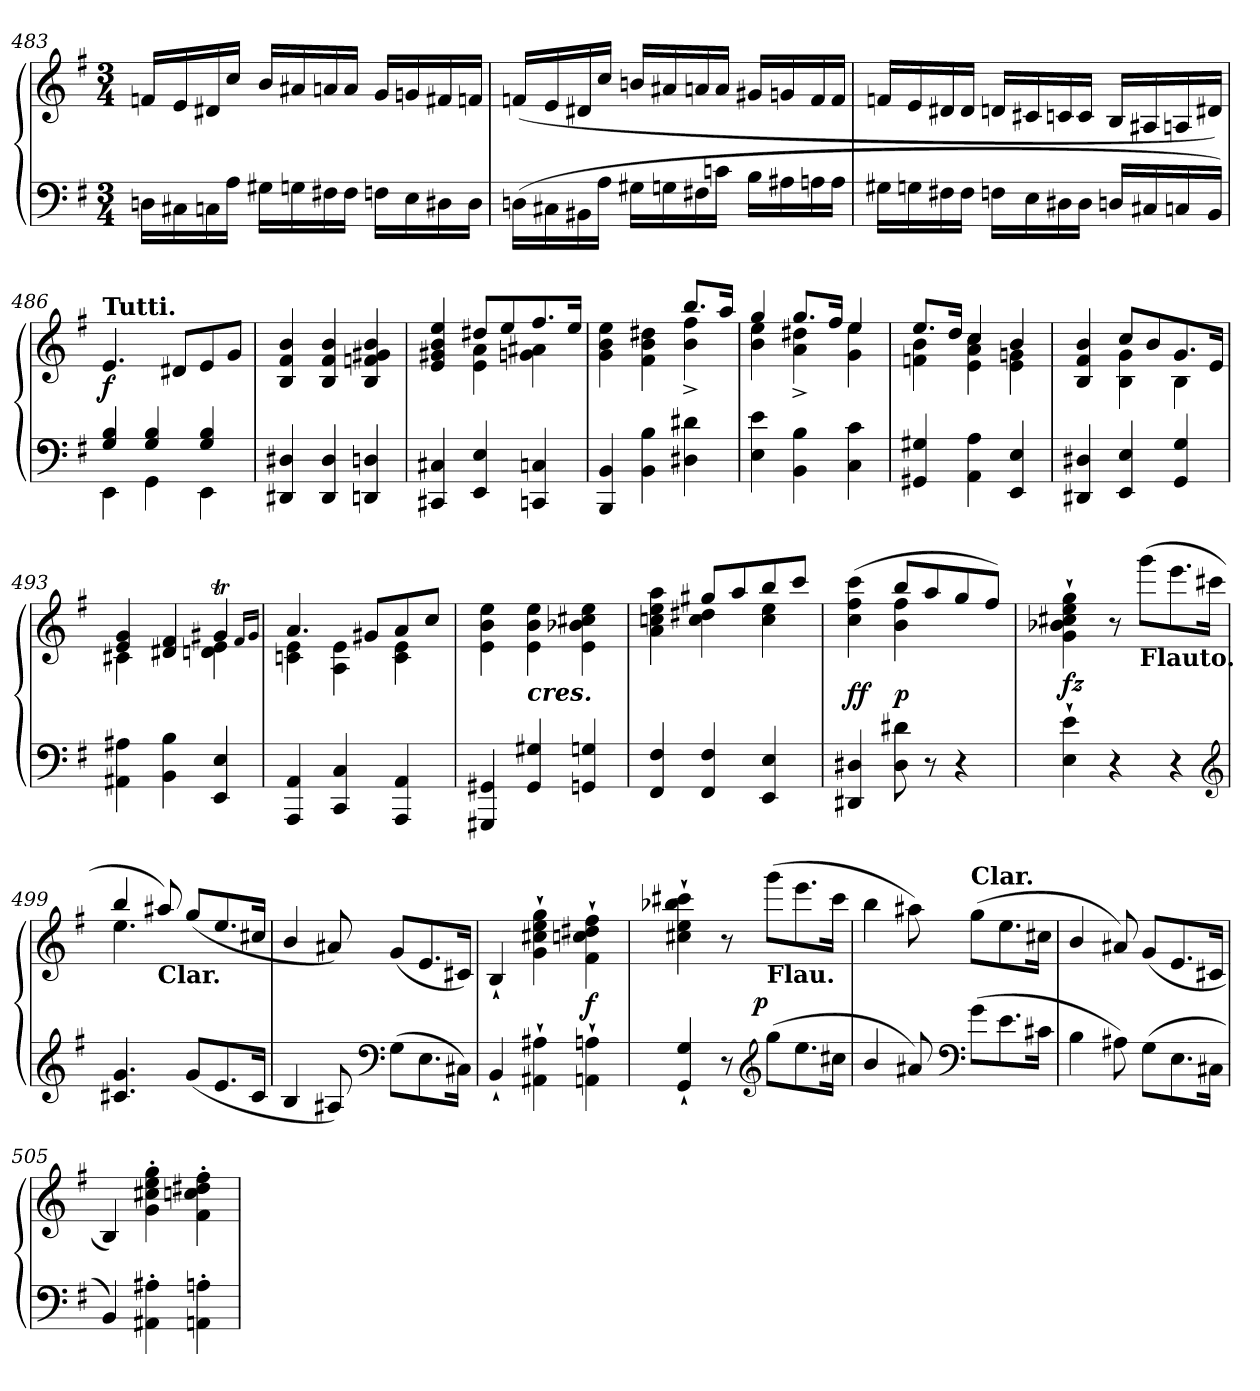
**kern	**kern	**dynam
*part1	*part1	*part1
*staff2	*staff1	*staff1/2
*clefF4	*clefG2	*
*k[f#]	*k[f#]	*
*M3/4	*M3/4	*
=483	=483	=483
16DnLL	16fnLL	.
16C#X	16e	.
16Cn	16d#X	.
16AJJ	16ccJJ	.
16G#XLL	16bLL	.
16Gn	16a#X	.
16F#X	16an	.
16F#JJ	16aJJ	.
16FnLL	16gLL	.
16E	16gn	.
16D#X	16f#X	.
16D#JJ	16fnJJ	.
=484	=484	=484
(>16DnLL	(<16fnLL	.
16C#X	16e	.
16BB#X	16d#X	.
16AJJ	16ccJJ	.
16G#XLL	16bnLL	.
16Gn	16a#X	.
16F#X	16an	.
16cnJJ	16aJJ	.
16BLL	16g#XLL	.
16A#X	16gn	.
16An	16f	.
16AJJ	16fJJ	.
=485	=485	=485
16G#XLL	16fnLL	.
16Gn	16e	.
16F#X	16d#X	.
16F#JJ	16d#JJ	.
16FnLL	16dnLL	.
16E	16c#X	.
16D#X	16cn	.
16D#JJ	16cJJ	.
16DnLL	16BLL	.
16C#X	16A#X	.
16Cn	16An	.
16BBJJ)	16d#XJJ)	.
=486	=486	=486
*^	*	*
!	!	!LO:TX:a:B:t=Tutti.	!
4G! 4B!	4EE!	4.e!	f
4G! 4B!	4GG!	.	.
.	.	8d#X!L	.
4G! 4B!	4EE!	8e!	.
.	.	8g!J	.
*v	*v	*	*
=487	=487	=487
4DD#X!/ 4D#X!/	4B! 4f#! 4b!	.
4DD#!/ 4D#!/	4B! 4f#! 4b!	.
4DDn!/ 4Dn!/	4B! 4fn! 4g#X! 4b!	.
=488	=488	=488
*	*^	*
4CC#X!/ 4C#X!/	4e!/ 4g#X!/ 4b!/ 4ee!/	4ryy	.
4EE!/ 4E!/	8dd#X!L	4e! 4a!	.
.	8ee!	.	.
4CCn!/ 4Cn!/	8.ff#!	4gn! 4a#X!	.
.	16ee!Jk	.	.
=489	=489	=489	=489
4BBB!/ 4BB!/	2ryy	4g! 4b! 4ee!	.
4BB!\ 4B!\	.	4f#!\ 4b!\ 4dd#X!\	.
4D#X!\ 4d#X!\	8.bb!L	4b!^< 4ff#!^<	.
.	16aa!Jk	.	.
=490	=490	=490	=490
4E!\ 4e!\	4gg!	4b! 4ee!	.
4BB!\ 4B!\	8.gg!L	4a!^< 4dd#X!^<	.
.	16ff#!Jk	.	.
4C!\ 4c!\	4ee!	4g! 4ee!	.
=491	=491	=491	=491
4GG#X!/ 4G#X!/	8.ee!L	4fn! 4b!	.
.	16dd!Jk	.	.
4AA!\ 4A!\	4cc!	4e! 4a! 4cc!	.
4EE!/ 4E!/	4b!	4e! 4gn!	.
=492	=492	=492	=492
4DD#X!/ 4D#X!/	4B!/ 4f#!/ 4b!/	4ryy	.
4EE!/ 4E!/	8cc!L	4B! 4g!	.
.	8b!	.	.
4GG!/ 4G!/	8.g!	4B!	.
.	16e!Jk	.	.
=493	=493	=493	=493
4AA#X!\ 4A#X!\	4e! 4g!	4c#X!	.
4BB!\ 4B!\	4d#X! 4f#!	4ryy	.
4EE! 4E!	4g#Xt!	4dn! 4e!	.
.	16qqf#!LL	.	.
.	16qqg#!JJ	.	.
=494	=494	=494	=494
4AAA! 4AA!	4.a!	4cn! 4e!	.
4CC! 4C!	.	4A! 4e!	.
.	8g#X!L	.	.
4AAA! 4AA!	8a!	4c! 4e!	.
.	8cc!J	.	.
*	*v	*v	*
=495	=495	=495
4GGG#X! 4GG#X!	4e!\ 4b!\ 4ee!\	.
!	!LO:TX:c:Bi:t=cres.	!
4GG#!/ 4G#X!/	4e!\ 4b!\ 4ee!\	.
4GGn!/ 4Gn!/	4e!\ 4b-X!\ 4cc#X!\ 4ee!\	.
=496	=496	=496
*	*^	*
4FF#!/ 4F#!/	4a!\ 4ccn!\ 4ee!\ 4aa!\	4ryy	.
4FF#!/ 4F#!/	8gg#X!L	4cc! 4dd#X!	.
.	8aa!	.	.
4EE!/ 4E!/	8bb!	4cc! 4ee!	.
.	8ccc!J	.	.
=497	=497	=497	=497
4DD#X!/ 4D#X!/	4ryy	(>4cc! 4ff#! 4ccc!	ff
8D#!\ 8d#X!\	8bb!L	4b! 4ff#!	p
8r	8aa!	.	.
4r	8gg!	4ryy	.
.	8ff#!J)	.	.
*	*v	*v	*
=498	=498	=498
4E!`> 4e!`>	4g!`> 4b-X!`> 4cc#X!`> 4ee!`> 4gg!`>	fz
4r	8r	.
!	!LO:TX:b:B:t=Flauto.	!
.	(>8ggg!\L	.
4r	8.eee!\	.
.	16ccc#X!\Jk	.
*clefG2	*	*
=499	=499	=499
*	*^	*
4.c#X! 4.g!	4bb!	4.ee!	.
!	!LO:TX:b:B:t=Clar.	!	!
.	8aa#X!)	.	.
(<8g!L	(<8gg!/L	8ryy	.
8.e!	8.ee!	4ryy	.
16c#!Jk	16cc#X!Jk	.	.
*	*v	*v	*
=500	=500	=500
4B!	4b!/	.
8A#X!)	8a#X!)	.
*clefF4	*	*
(>8G!\L	(<8g!L	.
8.E!\	8.e!	.
16C#X!\Jk)	16c#X!Jk)	.
=501	=501	=501
4BB`<!/	4B`<!	.
4AA#X!` 4A#X!`	4g!` 4cc#X!` 4ee!` 4gg!`	.
4AAn!` 4An!`	4f#!` 4ccn!` 4dd#X!` 4ff#!`	f
=502	=502	=502
4GG!`</ 4G!`</	4cc#X!` 4ee!` 4bb-X!` 4ccc#X!`	.
8r	8r	.
*clefG2	*	*
!	!LO:TX:b:B:t=Flau.	!
!	!	!LO:DY:rj
(>8gg!\L	(>8ggg!\L	p
8.ee!\	8.eee!\	.
16cc#X!\Jk	16ccc#!\Jk	.
=503	=503	=503
4b!/	4bb!\	.
8a#X!/)	8aa#X!\)	.
*clefF4	*	*
!	!LO:TX:a:B:t=Clar.	!
(>8g!\L	(>8gg!\L	.
8.e!\	8.ee!\	.
16c#X!\Jk	16cc#X!\Jk	.
=504	=504	=504
4B!	4b!/	.
8A#X!)	8a#X!/)	.
(>8G!\L	(<8g!L	.
8.E!\	8.e!	.
16C#X!\Jk	16c#X!Jk	.
=505	=505	=505
4BB!/)	4B!)	.
4AA#X!' 4A#X!'	4g!' 4cc#X!' 4ee!' 4gg!'	.
4AAn!' 4An!'	4f#!' 4ccn!' 4dd#X!' 4ff#!'	.
=	=	=
*-	*-	*-
